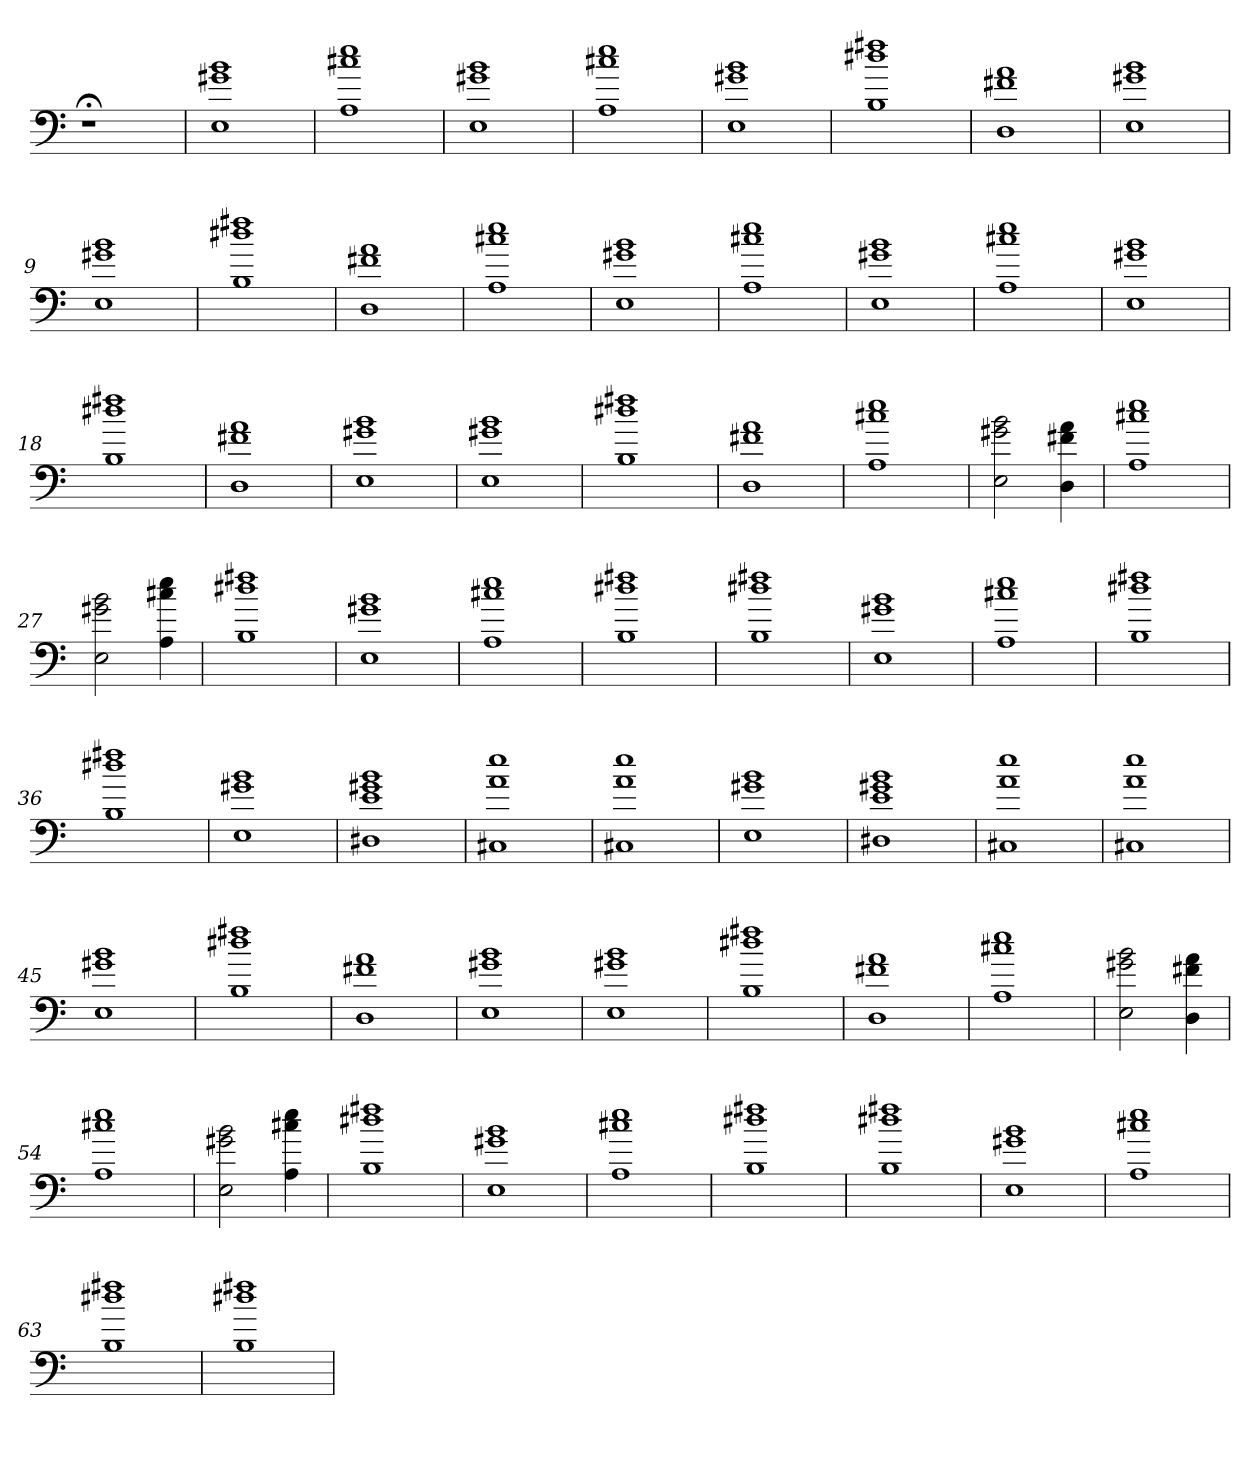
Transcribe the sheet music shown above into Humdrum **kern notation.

**kern
*part1
*staff1
=
1r;<
=1
1E 1g#X 1b
=2
1A 1cc#X 1ee
=3
1E 1g#X 1b
=4
1A 1cc#X 1ee
=5
1E 1g#X 1b
=6
1B 1dd#X 1ff#X
=7
1D 1f#X 1a
=8
1E 1g#X 1b
=9
1E 1g#X 1b
=10
1B 1dd#X 1ff#X
=11
1D 1f#X 1a
=12
1A 1cc#X 1ee
=13
1E 1g#X 1b
=14
1A 1cc#X 1ee
=15
1E 1g#X 1b
=16
1A 1cc#X 1ee
=17
1E 1g#X 1b
=18
1B 1dd#X 1ff#X
=19
1D 1f#X 1a
=20
1E 1g#X 1b
=21
1E 1g#X 1b
=22
1B 1dd#X 1ff#X
=23
1D 1f#X 1a
=24
1A 1cc#X 1ee
=25
2E 2g#X 2b
4D 4f#X 4a
=26
1A 1cc#X 1ee
=27
2E 2g#X 2b
4A 4cc#X 4ee
=28
1B 1dd#X 1ff#X
=29
1E 1g#X 1b
=30
1A 1cc#X 1ee
=31
1B 1dd#X 1ff#X
=32
1B 1dd#X 1ff#X
=33
1E 1g#X 1b
=34
1A 1cc#X 1ee
=35
1B 1dd#X 1ff#X
=36
1B 1dd#X 1ff#X
=37
1E 1g#X 1b
=38
1D#X 1e 1g#X 1b
=39
1C#X 1a 1ee
=40
1C#X 1a 1ee
=41
1E 1g#X 1b
=42
1D#X 1e 1g#X 1b
=43
1C#X 1a 1ee
=44
1C#X 1a 1ee
=45
1E 1g#X 1b
=46
1B 1dd#X 1ff#X
=47
1D 1f#X 1a
=48
1E 1g#X 1b
=49
1E 1g#X 1b
=50
1B 1dd#X 1ff#X
=51
1D 1f#X 1a
=52
1A 1cc#X 1ee
=53
2E 2g#X 2b
4D 4f#X 4a
=54
1A 1cc#X 1ee
=55
2E 2g#X 2b
4A 4cc#X 4ee
=56
1B 1dd#X 1ff#X
=57
1E 1g#X 1b
=58
1A 1cc#X 1ee
=59
1B 1dd#X 1ff#X
=60
1B 1dd#X 1ff#X
=61
1E 1g#X 1b
=62
1A 1cc#X 1ee
=63
1B 1dd#X 1ff#X
=64
1B 1dd#X 1ff#X
=
*-
